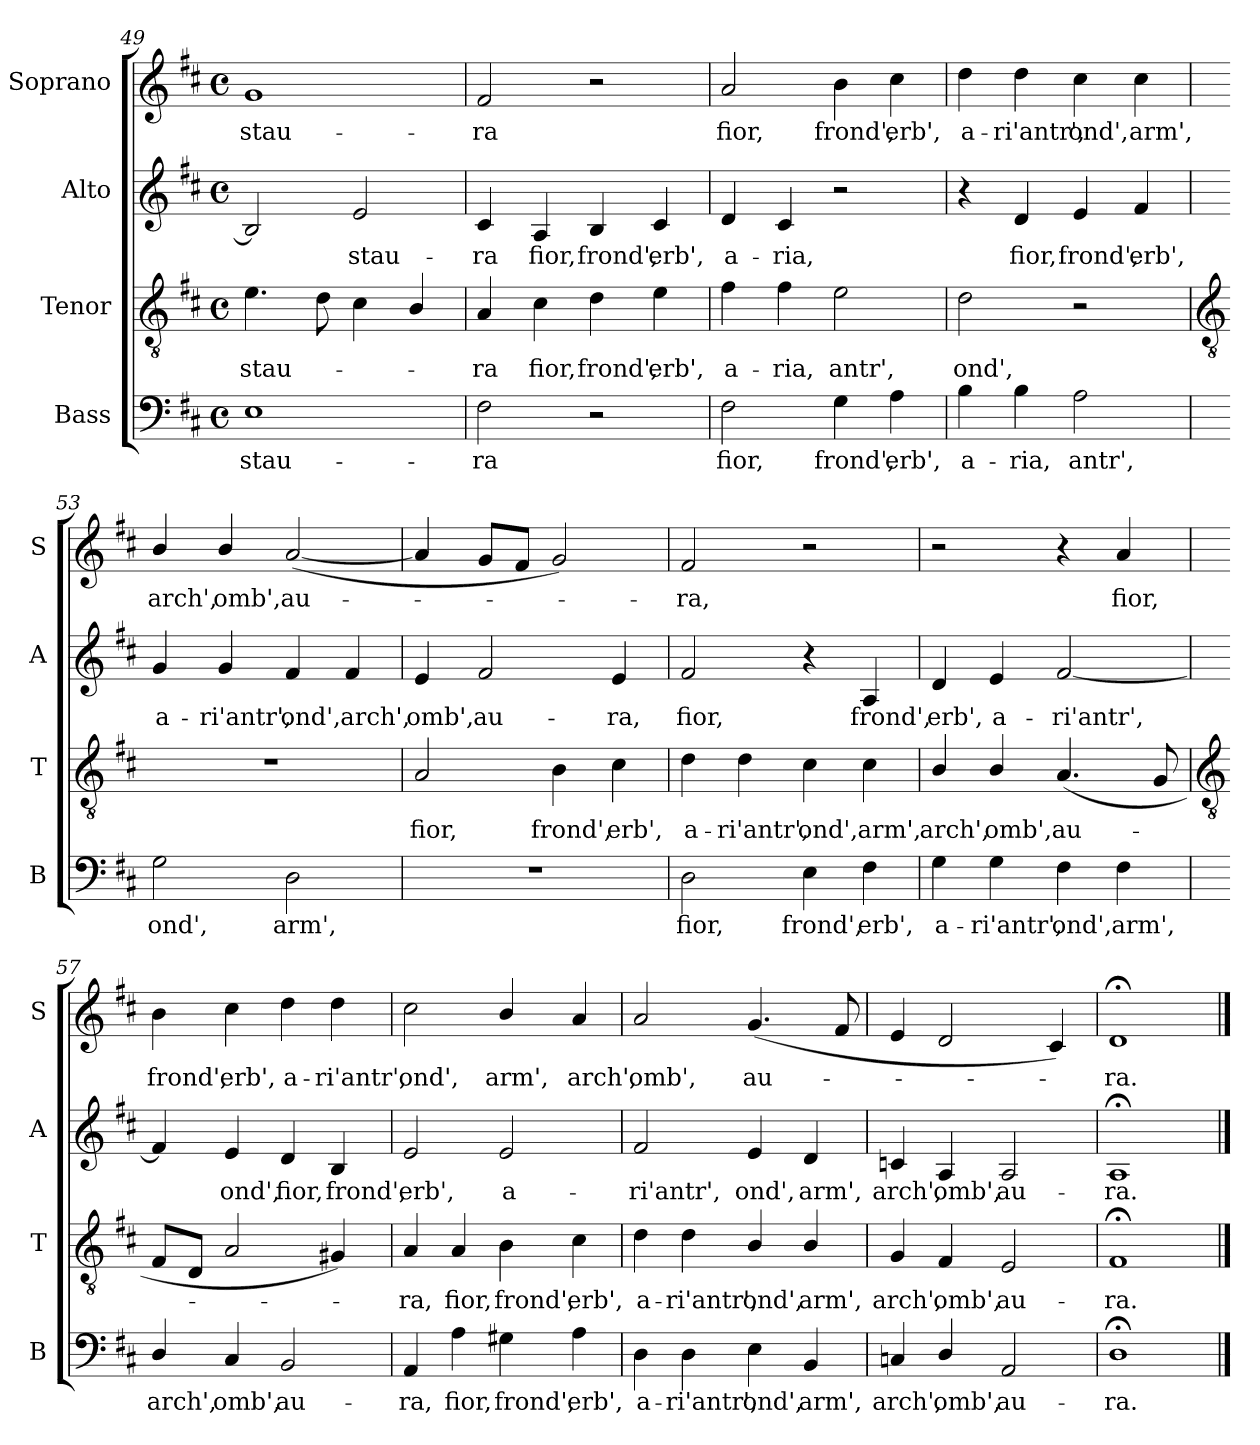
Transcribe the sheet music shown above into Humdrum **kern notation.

**kern	**text	**kern	**text	**kern	**text	**kern	**text
*part4	*part4	*part3	*part3	*part2	*part2	*part1	*part1
*staff4	*staff4	*staff3	*staff3	*staff2	*staff2	*staff1	*staff1
*I"Bass	*	*I"Tenor	*	*I"Alto	*	*I"Soprano	*
*I'B	*	*I'T	*	*I'A	*	*I'S	*
*clefF4	*	*clefGv2	*	*clefG2	*	*clefG2	*
*k[f#c#]	*	*k[f#c#]	*	*k[f#c#]	*	*k[f#c#]	*
*D:	*	*D:	*	*D:	*	*D:	*
*M4/4	*	*M4/4	*	*M4/4	*	*M4/4	*
*met(c)	*	*met(c)	*	*met(c)	*	*met(c)	*
=49	=49	=49	=49	=49	=49	=49	=49
!	!LO:LY:b	!	!LO:LY:b	!	!	!	!LO:LY:b
1E	-stau-	4.e	-stau-	2B]	.	1g	-stau-
.	.	8d	.	.	.	.	.
!	!	!	!	!	!LO:LY:b	!	!
.	.	4c#	.	2e	stau-	.	.
.	.	4B/	.	.	.	.	.
=50	=50	=50	=50	=50	=50	=50	=50
!	!LO:LY:b	!	!LO:LY:b	!	!LO:LY:b	!	!LO:LY:b
2F#	-ra	4A	ra	4c#	-ra	2f#	-ra
!	!	!	!LO:LY:b	!	!LO:LY:b	!	!
.	.	4c#	fior,	4A	fior,	.	.
!	!	!	!LO:LY:b	!	!LO:LY:b	!	!
2r	.	4d	frond',	4B	frond',	2r	.
!	!	!	!LO:LY:b	!	!LO:LY:b	!	!
.	.	4e	erb',	4c#	erb',	.	.
=51	=51	=51	=51	=51	=51	=51	=51
!	!LO:LY:b	!	!LO:LY:b	!	!LO:LY:b	!	!LO:LY:b
2F#	fior,	4f#	a-	4d	a-	2a	fior,
!	!	!	!LO:LY:b	!	!LO:LY:b	!	!
.	.	4f#	-ria,	4c#	-ria,	.	.
!	!LO:LY:b	!	!LO:LY:b	!	!	!	!LO:LY:b
4G	frond',	2e	antr',	2r	.	4b	frond',
!	!LO:LY:b	!	!	!	!	!	!LO:LY:b
4A	erb',	.	.	.	.	4cc#	erb',
=52	=52	=52	=52	=52	=52	=52	=52
!	!LO:LY:b	!	!LO:LY:b	!	!	!	!LO:LY:b
4B	a-	2d	ond',	4r	.	4dd	a-
!	!LO:LY:b	!	!	!	!LO:LY:b	!	!LO:LY:b
4B	-ria,	.	.	4d	fior,	4dd	-ri'antr',
!	!LO:LY:b	!	!	!	!LO:LY:b	!	!LO:LY:b
2A	antr',	2r	.	4e	frond',	4cc#	ond',
!	!	!	!	!	!LO:LY:b	!	!LO:LY:b
.	.	.	.	4f#	erb',	4cc#	arm',
!!LO:LB:g=z
=53	=53	=53	=53	=53	=53	=53	=53
*	*	*clefGv2	*	*	*	*	*
!	!LO:LY:b	!	!	!	!LO:LY:b	!	!LO:LY:b
2G	ond',	1r	.	4g	a-	4b/	arch',
!	!	!	!	!	!LO:LY:b	!	!LO:LY:b
.	.	.	.	4g	-ri'antr',	4b/	omb',
!	!LO:LY:b	!	!	!	!LO:LY:b	!	!LO:LY:b
2D	arm',	.	.	4f#	ond',	(<[2a	au-
!	!	!	!	!	!LO:LY:b	!	!
.	.	.	.	4f#	arch',	.	.
=54	=54	=54	=54	=54	=54	=54	=54
!	!	!	!LO:LY:b	!	!LO:LY:b	!	!
1r	.	2A	fior,	4e	omb',	4a]	.
!	!	!	!	!	!LO:LY:b	!	!
.	.	.	.	2f#	au-	8gL	.
.	.	.	.	.	.	8f#J	.
!	!	!	!LO:LY:b	!	!	!	!
.	.	4B	frond',	.	.	2g)	.
!	!	!	!LO:LY:b	!	!LO:LY:b	!	!
.	.	4c#	erb',	4e	-ra,	.	.
=55	=55	=55	=55	=55	=55	=55	=55
!	!LO:LY:b	!	!LO:LY:b	!	!LO:LY:b	!	!LO:LY:b
2D	fior,	4d	a-	2f#	fior,	2f#	ra,
!	!	!	!LO:LY:b	!	!	!	!
.	.	4d	-ri'antr',	.	.	.	.
!	!LO:LY:b	!	!LO:LY:b	!	!	!	!
4E	frond',	4c#	ond',	4r	.	2r	.
!	!LO:LY:b	!	!LO:LY:b	!	!LO:LY:b	!	!
4F#	erb',	4c#	arm',	4A	frond',	.	.
=56	=56	=56	=56	=56	=56	=56	=56
!	!LO:LY:b	!	!LO:LY:b	!	!LO:LY:b	!	!
4G	a-	4B/	arch',	4d	erb',	2r	.
!	!LO:LY:b	!	!LO:LY:b	!	!LO:LY:b	!	!
4G	-ri'antr',	4B/	omb',	4e	a-	.	.
!	!LO:LY:b	!	!LO:LY:b	!	!LO:LY:b	!	!
4F#	ond',	(<4.A	au-	[2f#	-ri'antr',	4r	.
!	!LO:LY:b	!	!	!	!	!	!LO:LY:b
4F#	arm',	.	.	.	.	4a	fior,
.	.	8G	.	.	.	.	.
!!LO:LB:g=z
=57	=57	=57	=57	=57	=57	=57	=57
*	*	*clefGv2	*	*	*	*	*
!	!LO:LY:b	!	!	!	!	!	!LO:LY:b
4D/	arch',	8F#L	.	4f#]	.	4b	frond',
.	.	8DJ	.	.	.	.	.
!	!LO:LY:b	!	!	!	!LO:LY:b	!	!LO:LY:b
4C#	omb',	2A	.	4e	ond',	4cc#	erb',
!	!LO:LY:b	!	!	!	!LO:LY:b	!	!LO:LY:b
2BB	au-	.	.	4d	fior,	4dd	a-
!	!	!	!	!	!LO:LY:b	!	!LO:LY:b
.	.	4G#X)	.	4B	frond',	4dd	-ri'antr',
=58	=58	=58	=58	=58	=58	=58	=58
!	!LO:LY:b	!	!LO:LY:b	!	!LO:LY:b	!	!LO:LY:b
4AA	-ra,	4A	ra,	2e	erb',	2cc#	ond',
!	!LO:LY:b	!	!LO:LY:b	!	!	!	!
4A	fior,	4A	fior,	.	.	.	.
!	!LO:LY:b	!	!LO:LY:b	!	!LO:LY:b	!	!LO:LY:b
4G#X	frond',	4B	frond',	2e	a-	4b/	arm',
!	!LO:LY:b	!	!LO:LY:b	!	!	!	!LO:LY:b
4A	erb',	4c#	erb',	.	.	4a	arch',
=59	=59	=59	=59	=59	=59	=59	=59
!	!LO:LY:b	!	!LO:LY:b	!	!LO:LY:b	!	!LO:LY:b
4D	a-	4d	a-	2f#	-ri'antr',	2a	omb',
!	!LO:LY:b	!	!LO:LY:b	!	!	!	!
4D	-ri'antr',	4d	-ri'antr',	.	.	.	.
!	!LO:LY:b	!	!LO:LY:b	!	!LO:LY:b	!	!LO:LY:b
4E	ond',	4B/	ond',	4e	ond',	(<4.g	au-
!	!LO:LY:b	!	!LO:LY:b	!	!LO:LY:b	!	!
4BB	arm',	4B/	arm',	4d	arm',	.	.
.	.	.	.	.	.	8f#	.
=60	=60	=60	=60	=60	=60	=60	=60
!	!LO:LY:b	!	!LO:LY:b	!	!LO:LY:b	!	!
4Cn	arch',	4G	arch',	4cn	arch',	4e	.
!	!LO:LY:b	!	!LO:LY:b	!	!LO:LY:b	!	!
4D/	omb',	4F#	omb',	4A	omb',	2d	.
!	!LO:LY:b	!	!LO:LY:b	!	!LO:LY:b	!	!
2AA	au-	2E	au-	2A	au-	.	.
.	.	.	.	.	.	4c#)	.
=61	=61	=61	=61	=61	=61	=61	=61
!	!LO:LY:b	!	!LO:LY:b	!	!LO:LY:b	!	!LO:LY:b
1D;<	-ra.	1F#;<	-ra.	1A;<	-ra.	1d;<	ra.
==	==	==	==	==	==	==	==
*-	*-	*-	*-	*-	*-	*-	*-
